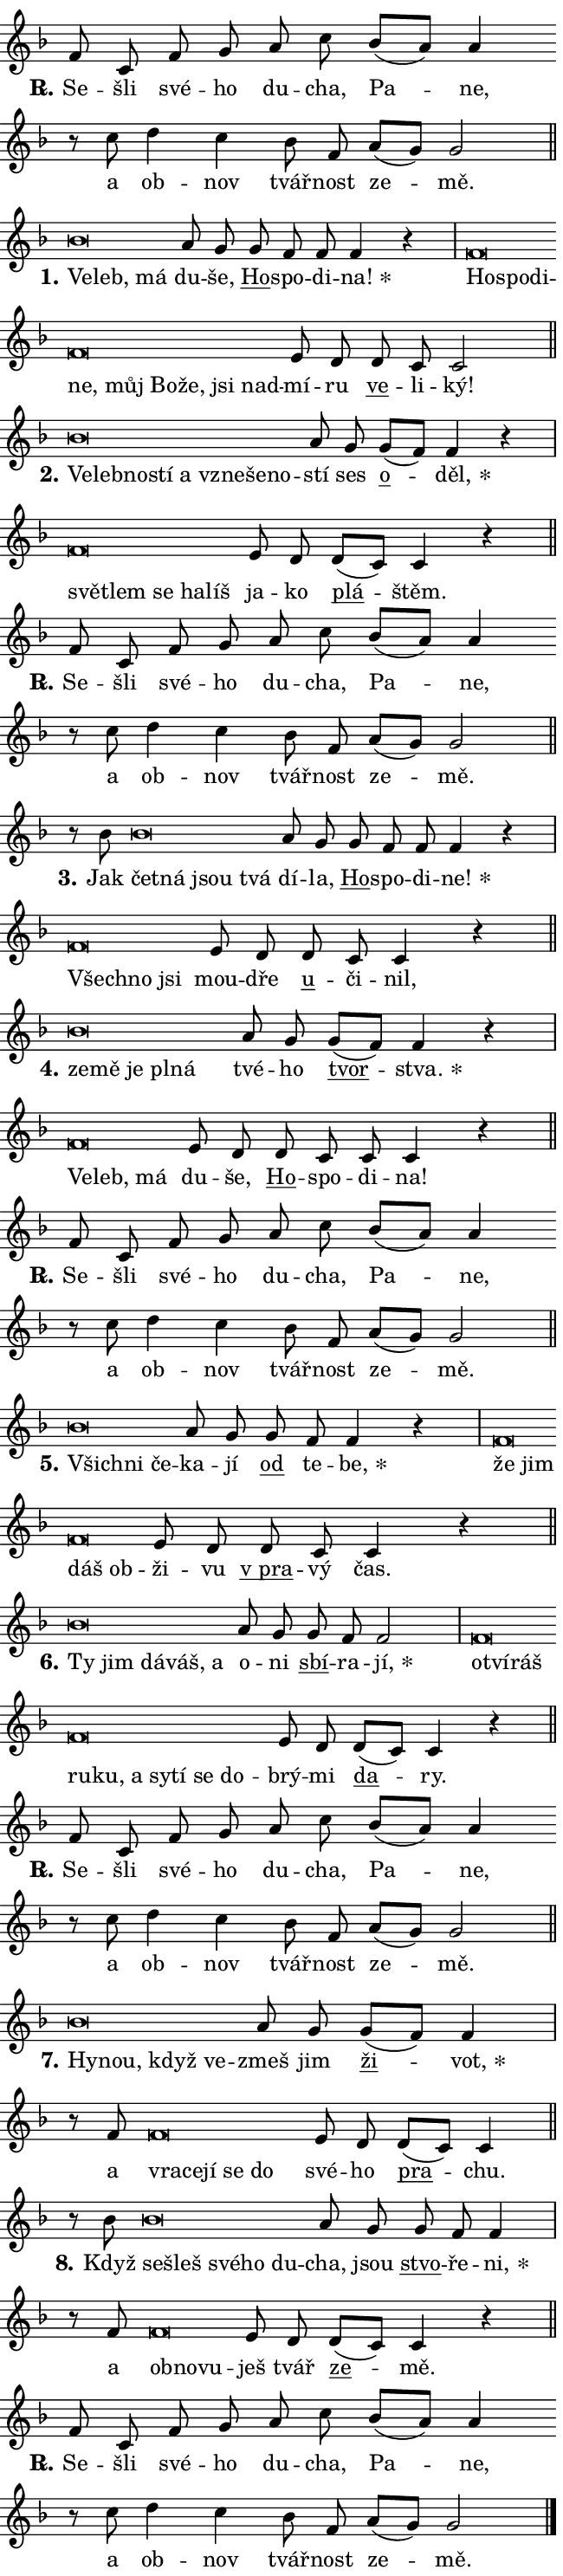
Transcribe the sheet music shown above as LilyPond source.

\version "2.24.0"
\header { tagline = "" }
\paper {
  indent = 0\cm
  top-margin = 0\cm
  right-margin = 0.13\cm % to fit lyric hyphens
  bottom-margin = 0\cm
  left-margin = 0\cm
  paper-width = 11\cm
  page-breaking = #ly:one-page-breaking
  system-system-spacing.basic-distance = #11
  score-system-spacing.basic-distance = #11
  ragged-last = ##f
}


%% Author: Thomas Morley
%% https://lists.gnu.org/archive/html/lilypond-user/2020-05/msg00002.html
#(define (line-position grob)
"Returns position of @var[grob} in current system:
   @code{'start}, if at first time-step
   @code{'end}, if at last time-step
   @code{'middle} otherwise
"
  (let* ((col (ly:item-get-column grob))
         (ln (ly:grob-object col 'left-neighbor))
         (rn (ly:grob-object col 'right-neighbor))
         (col-to-check-left (if (ly:grob? ln) ln col))
         (col-to-check-right (if (ly:grob? rn) rn col))
         (break-dir-left
           (and
             (ly:grob-property col-to-check-left 'non-musical #f)
             (ly:item-break-dir col-to-check-left)))
         (break-dir-right
           (and
             (ly:grob-property col-to-check-right 'non-musical #f)
             (ly:item-break-dir col-to-check-right))))
        (cond ((eqv? 1 break-dir-left) 'start)
              ((eqv? -1 break-dir-right) 'end)
              (else 'middle))))

#(define (tranparent-at-line-position vctor)
  (lambda (grob)
  "Relying on @code{line-position} select the relevant enry from @var{vctor}.
Used to determine transparency,"
    (case (line-position grob)
      ((end) (not (vector-ref vctor 0)))
      ((middle) (not (vector-ref vctor 1)))
      ((start) (not (vector-ref vctor 2))))))

noteHeadBreakVisibility =
#(define-music-function (break-visibility)(vector?)
"Makes @code{NoteHead}s transparent relying on @var{break-visibility}"
#{
  \override NoteHead.transparent =
    #(tranparent-at-line-position break-visibility)
#})

#(define delete-ledgers-for-transparent-note-heads
  (lambda (grob)
    "Reads whether a @code{NoteHead} is transparent.
If so this @code{NoteHead} is removed from @code{'note-heads} from
@var{grob}, which is supposed to be @code{LedgerLineSpanner}.
As a result ledgers are not printed for this @code{NoteHead}"
    (let* ((nhds-array (ly:grob-object grob 'note-heads))
           (nhds-list
             (if (ly:grob-array? nhds-array)
                 (ly:grob-array->list nhds-array)
                 '()))
           ;; Relies on the transparent-property being done before
           ;; Staff.LedgerLineSpanner.after-line-breaking is executed.
           ;; This is fragile ...
           (to-keep
             (remove
               (lambda (nhd)
                 (ly:grob-property nhd 'transparent #f))
               nhds-list)))
      ;; TODO find a better method to iterate over grob-arrays, similiar
      ;; to filter/remove etc for lists
      ;; For now rebuilt from scratch
      (set! (ly:grob-object grob 'note-heads)  '())
      (for-each
        (lambda (nhd)
          (ly:pointer-group-interface::add-grob grob 'note-heads nhd))
        to-keep))))

squashNotes = {
  \override NoteHead.X-extent = #'(-0.2 . 0.2)
  \override NoteHead.Y-extent = #'(-0.75 . 0)
  \override NoteHead.stencil =
    #(lambda (grob)
       (let ((pos (ly:grob-property grob 'staff-position)))
         (begin
           (if (< pos -7) (display "ERROR: Lower brevis then expected\n") (display ""))
           (if (<= pos -6) ly:text-interface::print ly:note-head::print))))
}
unSquashNotes = {
  \revert NoteHead.X-extent
  \revert NoteHead.Y-extent
  \revert NoteHead.stencil
}

hideNotes = \noteHeadBreakVisibility #begin-of-line-visible
unHideNotes = \noteHeadBreakVisibility #all-visible

% work-around for resetting accidentals
% https://lilypond.org/doc/v2.23/Documentation/notation/displaying-rhythms#unmetered-music
cadenzaMeasure = {
  \cadenzaOff
  \partial 1024 s1024
  \cadenzaOn
}

#(define-markup-command (accent layout props text) (markup?)
  "Underline accented syllable"
  (interpret-markup layout props
    #{\markup \override #'(offset . 4.3) \underline { #text }#}))

responsum = \markup \concat {
  "R" \hspace #-1.05 \path #0.1 #'((moveto 0 0.07) (lineto 0.9 0.8)) \hspace #0.05 "."
}

spaceSize = #0.6828661417322834 % exact space size for TeX Gyre Schola

\layout {
  \context {
    \Staff
    \remove "Time_signature_engraver"
    \override LedgerLineSpanner.after-line-breaking = #delete-ledgers-for-transparent-note-heads
  }
  \context {
    \Lyrics {
      \override LyricSpace.minimum-distance = \spaceSize
      \override LyricText.font-name = #"TeX Gyre Schola"
      \override LyricText.font-size = 1
      \override StanzaNumber.font-name = #"TeX Gyre Schola Bold"
      \override StanzaNumber.font-size = 1
    }
  }
  \context {
    \Score 
    \override NoteHead.text =
      #(lambda (grob) 
        (let ((pos (ly:grob-property grob 'staff-position)))
          #{\markup {
            \combine
              \halign #-0.55 \raise #(if (= pos -6) 0 0.5) \override #'(thickness . 2) \draw-line #'(3.2 . 0)
              \musicglyph "noteheads.sM1"
          }#}))
  }
}

% magnetic-lyrics.ily
%
%   written by
%     Jean Abou Samra <jean@abou-samra.fr>
%     Werner Lemberg <wl@gnu.org>
%
%   adapted by
%     Jiri Hon <jiri.hon@gmail.com>
%
% Version 2022-Apr-15

% https://www.mail-archive.com/lilypond-user@gnu.org/msg149350.html

#(define (Left_hyphen_pointer_engraver context)
   "Collect syllable-hyphen-syllable occurrences in lyrics and store
them in properties.  This engraver only looks to the left.  For
example, if the lyrics input is @code{foo -- bar}, it does the
following.

@itemize @bullet
@item
Set the @code{text} property of the @code{LyricHyphen} grob between
@q{foo} and @q{bar} to @code{foo}.

@item
Set the @code{left-hyphen} property of the @code{LyricText} grob with
text @q{foo} to the @code{LyricHyphen} grob between @q{foo} and
@q{bar}.
@end itemize

Use this auxiliary engraver in combination with the
@code{lyric-@/text::@/apply-@/magnetic-@/offset!} hook."
   (let ((hyphen #f)
         (text #f))
     (make-engraver
      (acknowledgers
       ((lyric-syllable-interface engraver grob source-engraver)
        (set! text grob)))
      (end-acknowledgers
       ((lyric-hyphen-interface engraver grob source-engraver)
        ;(when (not (grob::has-interface grob 'lyric-space-interface))
          (set! hyphen grob)));)
      ((stop-translation-timestep engraver)
       (when (and text hyphen)
         (ly:grob-set-object! text 'left-hyphen hyphen))
       (set! text #f)
       (set! hyphen #f)))))

#(define (lyric-text::apply-magnetic-offset! grob)
   "If the space between two syllables is less than the value in
property @code{LyricText@/.details@/.squash-threshold}, move the right
syllable to the left so that it gets concatenated with the left
syllable.

Use this function as a hook for
@code{LyricText@/.after-@/line-@/breaking} if the
@code{Left_@/hyphen_@/pointer_@/engraver} is active."
   (let ((hyphen (ly:grob-object grob 'left-hyphen #f)))
     (when hyphen
       (let ((left-text (ly:spanner-bound hyphen LEFT)))
         (when (grob::has-interface left-text 'lyric-syllable-interface)
           (let* ((common (ly:grob-common-refpoint grob left-text X))
                  (this-x-ext (ly:grob-extent grob common X))
                  (left-x-ext
                   (begin
                     ;; Trigger magnetism for left-text.
                     (ly:grob-property left-text 'after-line-breaking)
                     (ly:grob-extent left-text common X)))
                  ;; `delta` is the gap width between two syllables.
                  (delta (- (interval-start this-x-ext)
                            (interval-end left-x-ext)))
                  (details (ly:grob-property grob 'details))
                  (threshold (assoc-get 'squash-threshold details 0.2)))
             (when (< delta threshold)
               (let* (;; We have to manipulate the input text so that
                      ;; ligatures crossing syllable boundaries are not
                      ;; disabled.  For languages based on the Latin
                      ;; script this is essentially a beautification.
                      ;; However, for non-Western scripts it can be a
                      ;; necessity.
                      (lt (ly:grob-property left-text 'text))
                      (rt (ly:grob-property grob 'text))
                      (is-space (grob::has-interface hyphen 'lyric-space-interface))
                      (space (if is-space " " ""))
                      (extra-delta (if is-space spaceSize 0))
                      ;; Append new syllable.
                      (ltrt-space (if (and (string? lt) (string? rt))
                                (string-append lt space rt)
                                (make-concat-markup (list lt space rt))))
                      ;; Right-align `ltrt` to the right side.
                      (ltrt-space-markup (grob-interpret-markup
                               grob
                               (make-translate-markup
                                (cons (interval-length this-x-ext) 0)
                                (make-right-align-markup ltrt-space)))))
                 (begin
                   ;; Don't print `left-text`.
                   (ly:grob-set-property! left-text 'stencil #f)
                   ;; Set text and stencil (which holds all collected
                   ;; syllables so far) and shift it to the left.
                   (ly:grob-set-property! grob 'text ltrt-space)
                   (ly:grob-set-property! grob 'stencil ltrt-space-markup)
                   (ly:grob-translate-axis! grob (- (- delta extra-delta)) X))))))))))


#(define (lyric-hyphen::displace-bounds-first grob)
   ;; Make very sure this callback isn't triggered too early.
   (let ((left (ly:spanner-bound grob LEFT))
         (right (ly:spanner-bound grob RIGHT)))
     (ly:grob-property left 'after-line-breaking)
     (ly:grob-property right 'after-line-breaking)
     (ly:lyric-hyphen::print grob)))

squashThreshold = #0.4

\layout {
  \context {
    \Lyrics
    \consists #Left_hyphen_pointer_engraver
    \override LyricText.after-line-breaking =
      #lyric-text::apply-magnetic-offset!
    \override LyricHyphen.stencil = #lyric-hyphen::displace-bounds-first
    \override LyricText.details.squash-threshold = \squashThreshold
    \override LyricHyphen.minimum-distance = 0
    \override LyricHyphen.minimum-length = \squashThreshold
  }
}

squashText = \override LyricText.details.squash-threshold = 9999
unSquashText = \override LyricText.details.squash-threshold = \squashThreshold

leftText = \override LyricText.self-alignment-X = #LEFT
unLeftText = \revert LyricText.self-alignment-X

starOffset = #(lambda (grob) 
                (let ((x_offset (ly:self-alignment-interface::aligned-on-x-parent grob)))
                  (if (= x_offset 0) 0 (+ x_offset 1.2))))

star = #(define-music-function (syllable)(string?)
"Append star separator at the end of a syllable"
#{
  \once \override LyricText.X-offset = #starOffset
  \lyricmode { \markup {
    #syllable
    \override #'((font-name . "TeX Gyre Schola Bold")) \hspace #0.2 \lower #0.65 \larger "*"
  } }
#})

starAccent = #(define-music-function (syllable)(string?)
"Append star separator at the end of a syllable and make accent"
#{
  \once \override LyricText.X-offset = #starOffset
  \lyricmode { \markup {
    \accent #syllable
    \override #'((font-name . "TeX Gyre Schola Bold")) \hspace #0.2 \lower #0.65 \larger "*"
  } }
#})

breath = #(define-music-function (syllable)(string?)
"Append breathing indicator at the end of a syllable"
#{
  \lyricmode { \markup { #syllable "+" } }
#})

optionalBreath = #(define-music-function (syllable)(string?)
"Append optional breathing indicator at the end of a syllable"
#{
  \lyricmode { \markup { #syllable "(+)" } }
#})


\score {
    <<
        \new Voice = "melody" { \cadenzaOn \key f \major \relative { f'8 c f g a c \bar "" bes[( a)] a4 \bar "" r8 c d4 c \bar "" bes8 f \bar "" a[( g)] g2 \cadenzaMeasure \bar "||" \break } }
        \new Lyrics \lyricsto "melody" { \lyricmode { \set stanza = \responsum
Se -- šli své -- ho du -- cha, Pa -- ne, a ob -- nov tvář -- nost ze -- mě. } }
    >>
    \layout {}
}

\score {
    <<
        \new Voice = "melody" { \cadenzaOn \key f \major \relative { \squashNotes bes'\breve*1/16 \hideNotes \breve*1/16 \breve*1/16 \bar "" \unHideNotes \unSquashNotes a8 g \bar "" g f f f4 r \cadenzaMeasure \bar "|" \squashNotes f\breve*1/16 \hideNotes \breve*1/16 \bar "" \breve*1/16 \bar "" \breve*1/16 \bar "" \breve*1/16 \bar "" \breve*1/16 \bar "" \breve*1/16 \bar "" \breve*1/16 \breve*1/16 \bar "" \unHideNotes \unSquashNotes e8 d \bar "" d c c2 \cadenzaMeasure \bar "||" \break } }
        \new Lyrics \lyricsto "melody" { \lyricmode { \set stanza = "1."
\leftText Ve -- \squashText leb, má \unLeftText \unSquashText du -- še, \markup \accent Ho -- spo -- di -- \star na! \leftText Ho -- \squashText spo -- di -- ne, můj Bo -- že, jsi nad -- \unLeftText \unSquashText mí -- ru \markup \accent ve -- li -- ký! } }
    >>
    \layout {}
}

\score {
    <<
        \new Voice = "melody" { \cadenzaOn \key f \major \relative { \squashNotes bes'\breve*1/16 \hideNotes \breve*1/16 \bar "" \breve*1/16 \bar "" \breve*1/16 \bar "" \breve*1/16 \bar "" \breve*1/16 \bar "" \breve*1/16 \breve*1/16 \bar "" \unHideNotes \unSquashNotes a8 g \bar "" g[( f)] f4 r \cadenzaMeasure \bar "|" \squashNotes f\breve*1/16 \hideNotes \breve*1/16 \bar "" \breve*1/16 \bar "" \breve*1/16 \breve*1/16 \bar "" \unHideNotes \unSquashNotes e8 d \bar "" d[( c)] c4 r \cadenzaMeasure \bar "||" \break } }
        \new Lyrics \lyricsto "melody" { \lyricmode { \set stanza = "2."
\leftText Ve -- \squashText leb -- no -- stí a vzne -- še -- no -- \unLeftText \unSquashText stí ses \markup \accent o -- \star děl, \leftText svě -- \squashText tlem se ha -- líš \unLeftText \unSquashText ja -- ko \markup \accent plá -- štěm. } }
    >>
    \layout {}
}

\score {
    <<
        \new Voice = "melody" { \cadenzaOn \key f \major \relative { f'8 c f g a c \bar "" bes[( a)] a4 \bar "" r8 c d4 c \bar "" bes8 f \bar "" a[( g)] g2 \cadenzaMeasure \bar "||" \break } }
        \new Lyrics \lyricsto "melody" { \lyricmode { \set stanza = \responsum
Se -- šli své -- ho du -- cha, Pa -- ne, a ob -- nov tvář -- nost ze -- mě. } }
    >>
    \layout {}
}

\score {
    <<
        \new Voice = "melody" { \cadenzaOn \key f \major \relative { r8 bes'8 \squashNotes bes\breve*1/16 \hideNotes \breve*1/16 \bar "" \breve*1/16 \breve*1/16 \bar "" \unHideNotes \unSquashNotes a8 g \bar "" g f f f4 r \cadenzaMeasure \bar "|" \squashNotes f\breve*1/16 \hideNotes \breve*1/16 \breve*1/16 \bar "" \unHideNotes \unSquashNotes e8 d \bar "" d c c4 r \cadenzaMeasure \bar "||" \break } }
        \new Lyrics \lyricsto "melody" { \lyricmode { \set stanza = "3."
Jak \leftText čet -- \squashText ná jsou tvá \unLeftText \unSquashText dí -- la, \markup \accent Ho -- spo -- di -- \star ne! \leftText Všech -- \squashText no jsi \unLeftText \unSquashText mou -- dře \markup \accent u -- či -- nil, } }
    >>
    \layout {}
}

\score {
    <<
        \new Voice = "melody" { \cadenzaOn \key f \major \relative { \squashNotes bes'\breve*1/16 \hideNotes \breve*1/16 \bar "" \breve*1/16 \bar "" \breve*1/16 \breve*1/16 \bar "" \unHideNotes \unSquashNotes a8 g \bar "" g[( f)] f4 r \cadenzaMeasure \bar "|" \squashNotes f\breve*1/16 \hideNotes \breve*1/16 \breve*1/16 \bar "" \unHideNotes \unSquashNotes e8 d \bar "" d c c c4 r \cadenzaMeasure \bar "||" \break } }
        \new Lyrics \lyricsto "melody" { \lyricmode { \set stanza = "4."
\leftText ze -- \squashText mě je pl -- ná \unLeftText \unSquashText tvé -- ho \markup \accent tvor -- \star stva. \leftText Ve -- \squashText leb, má \unLeftText \unSquashText du -- še, \markup \accent Ho -- spo -- di -- na! } }
    >>
    \layout {}
}

\score {
    <<
        \new Voice = "melody" { \cadenzaOn \key f \major \relative { f'8 c f g a c \bar "" bes[( a)] a4 \bar "" r8 c d4 c \bar "" bes8 f \bar "" a[( g)] g2 \cadenzaMeasure \bar "||" \break } }
        \new Lyrics \lyricsto "melody" { \lyricmode { \set stanza = \responsum
Se -- šli své -- ho du -- cha, Pa -- ne, a ob -- nov tvář -- nost ze -- mě. } }
    >>
    \layout {}
}

\score {
    <<
        \new Voice = "melody" { \cadenzaOn \key f \major \relative { \squashNotes bes'\breve*1/16 \hideNotes \breve*1/16 \breve*1/16 \bar "" \unHideNotes \unSquashNotes a8 g \bar "" g f f4 r \cadenzaMeasure \bar "|" \squashNotes f\breve*1/16 \hideNotes \breve*1/16 \bar "" \breve*1/16 \breve*1/16 \bar "" \unHideNotes \unSquashNotes e8 d \bar "" d c c4 r \cadenzaMeasure \bar "||" \break } }
        \new Lyrics \lyricsto "melody" { \lyricmode { \set stanza = "5."
\leftText Všich -- \squashText ni če -- \unLeftText \unSquashText ka -- jí \markup \accent od te -- \star be, \leftText že \squashText jim dáš ob -- \unLeftText \unSquashText ži -- vu \markup \accent "v pra" -- vý čas. } }
    >>
    \layout {}
}

\score {
    <<
        \new Voice = "melody" { \cadenzaOn \key f \major \relative { \squashNotes bes'\breve*1/16 \hideNotes \breve*1/16 \bar "" \breve*1/16 \bar "" \breve*1/16 \breve*1/16 \bar "" \unHideNotes \unSquashNotes a8 g \bar "" g f f2 \cadenzaMeasure \bar "|" \squashNotes f\breve*1/16 \hideNotes \breve*1/16 \bar "" \breve*1/16 \bar "" \breve*1/16 \bar "" \breve*1/16 \bar "" \breve*1/16 \bar "" \breve*1/16 \bar "" \breve*1/16 \bar "" \breve*1/16 \breve*1/16 \bar "" \unHideNotes \unSquashNotes e8 d \bar "" d[( c)] c4 r \cadenzaMeasure \bar "||" \break } }
        \new Lyrics \lyricsto "melody" { \lyricmode { \set stanza = "6."
\leftText Ty \squashText jim dá -- váš, a \unLeftText \unSquashText o -- ni \markup \accent sbí -- ra -- \star jí, \leftText o -- \squashText tví -- ráš ru -- ku, a sy -- tí se do -- \unLeftText \unSquashText brý -- mi \markup \accent da -- ry. } }
    >>
    \layout {}
}

\score {
    <<
        \new Voice = "melody" { \cadenzaOn \key f \major \relative { f'8 c f g a c \bar "" bes[( a)] a4 \bar "" r8 c d4 c \bar "" bes8 f \bar "" a[( g)] g2 \cadenzaMeasure \bar "||" \break } }
        \new Lyrics \lyricsto "melody" { \lyricmode { \set stanza = \responsum
Se -- šli své -- ho du -- cha, Pa -- ne, a ob -- nov tvář -- nost ze -- mě. } }
    >>
    \layout {}
}

\score {
    <<
        \new Voice = "melody" { \cadenzaOn \key f \major \relative { \squashNotes bes'\breve*1/16 \hideNotes \breve*1/16 \bar "" \breve*1/16 \breve*1/16 \bar "" \unHideNotes \unSquashNotes a8 g \bar "" g[( f)] f4 \cadenzaMeasure \bar "|" r8 f8 \squashNotes f\breve*1/16 \hideNotes \breve*1/16 \bar "" \breve*1/16 \bar "" \breve*1/16 \breve*1/16 \bar "" \unHideNotes \unSquashNotes e8 d \bar "" d[( c)] c4 \cadenzaMeasure \bar "||" \break } }
        \new Lyrics \lyricsto "melody" { \lyricmode { \set stanza = "7."
\leftText Hy -- \squashText nou, když ve -- \unLeftText \unSquashText zmeš jim \markup \accent ži -- \star vot, a \leftText vra -- \squashText ce -- jí se do \unLeftText \unSquashText své -- ho \markup \accent pra -- chu. } }
    >>
    \layout {}
}

\score {
    <<
        \new Voice = "melody" { \cadenzaOn \key f \major \relative { r8 bes'8 \squashNotes bes\breve*1/16 \hideNotes \breve*1/16 \bar "" \breve*1/16 \bar "" \breve*1/16 \breve*1/16 \bar "" \unHideNotes \unSquashNotes a8 g \bar "" g f f4 \cadenzaMeasure \bar "|" r8 f8 \squashNotes f\breve*1/16 \hideNotes \breve*1/16 \breve*1/16 \bar "" \unHideNotes \unSquashNotes e8 d \bar "" d[( c)] c4 r \cadenzaMeasure \bar "||" \break } }
        \new Lyrics \lyricsto "melody" { \lyricmode { \set stanza = "8."
Když \leftText se -- \squashText šleš své -- ho du -- \unLeftText \unSquashText cha, jsou \markup \accent stvo -- ře -- \star ni, a \leftText ob -- \squashText no -- vu -- \unLeftText \unSquashText ješ tvář \markup \accent ze -- mě. } }
    >>
    \layout {}
}

\score {
    <<
        \new Voice = "melody" { \cadenzaOn \key f \major \relative { f'8 c f g a c \bar "" bes[( a)] a4 \bar "" r8 c d4 c \bar "" bes8 f \bar "" a[( g)] g2 \cadenzaMeasure \bar "||" \break } \bar "|." }
        \new Lyrics \lyricsto "melody" { \lyricmode { \set stanza = \responsum
Se -- šli své -- ho du -- cha, Pa -- ne, a ob -- nov tvář -- nost ze -- mě. } }
    >>
    \layout {}
}
